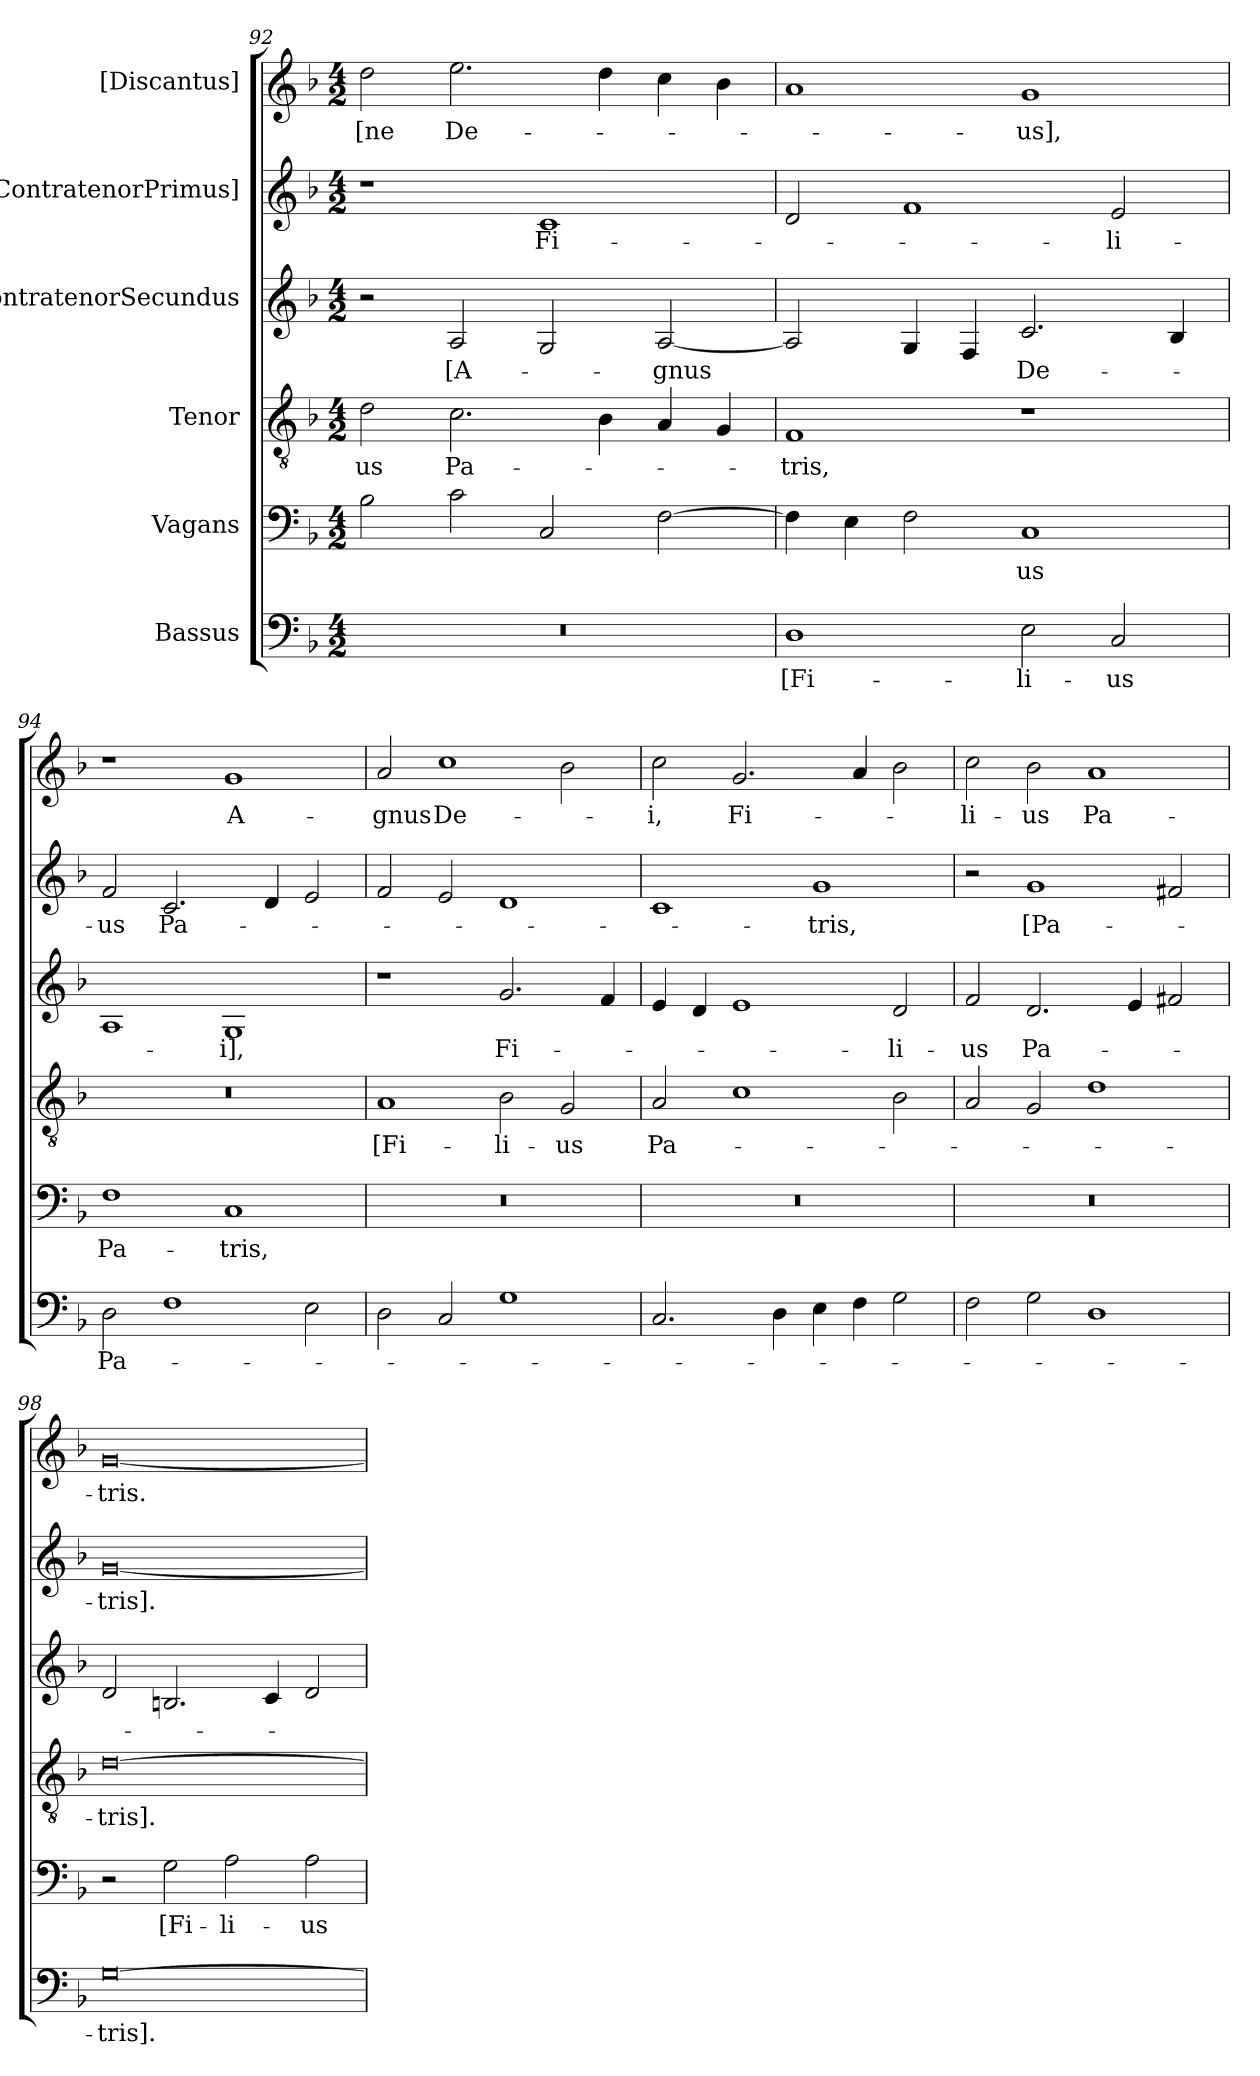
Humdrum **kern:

**kern	**text	**kern	**text	**kern	**text	**kern	**text	**kern	**text	**kern	**text
*part6	*part6	*part5	*part5	*part4	*part4	*part3	*part3	*part2	*part2	*part1	*part1
*staff6	*staff6	*staff5	*staff5	*staff4	*staff4	*staff3	*staff3	*staff2	*staff2	*staff1	*staff1
*I"Bassus	*	*I"Vagans	*	*I"Tenor	*	*I"ContratenorSecundus	*	*I"[ContratenorPrimus]	*	*I"[Discantus]	*
*clefF4	*	*clefF4	*	*clefGv2	*	*clefG2	*	*clefG2	*	*clefG2	*
*k[b-]	*	*k[b-]	*	*k[b-]	*	*k[b-]	*	*k[b-]	*	*k[b-]	*
*M4/2	*	*M4/2	*	*M4/2	*	*M4/2	*	*M4/2	*	*M4/2	*
=92	=92	=92	=92	=92	=92	=92	=92	=92	=92	=92	=92
0r	.	2B-\	.	2d\	-us	2r	.	1r	.	2dd\	-[ne
.	.	2c\	.	2.c\	Pa-	2A/	[A-	.	.	2.ee\	De-
.	.	2C/	.	.	.	2G/	.	1c/	Fi-	.	.
.	.	.	.	4B-\	.	.	.	.	.	4dd\	.
.	.	[2F\	.	4A/	.	[2A/	-gnus	.	.	4cc\	.
.	.	.	.	4G/	.	.	.	.	.	4b-\	.
=93	=93	=93	=93	=93	=93	=93	=93	=93	=93	=93	=93
1D\	[Fi-	4F\]	.	1F/	-tris,	2A/]	.	2d/	.	1a/	.
.	.	4E\	.	.	.	.	.	.	.	.	.
.	.	2F\	.	.	.	4G/	.	1f/	.	.	.
.	.	.	.	.	.	4F/	.	.	.	.	.
2E\	-li-	1C/	-us	1r	.	2.c/	De-	.	.	1g/	-us],
2C/	-us	.	.	.	.	.	.	2e/	-li-	.	.
.	.	.	.	.	.	4B-/	.	.	.	.	.
=94	=94	=94	=94	=94	=94	=94	=94	=94	=94	=94	=94
2D\	Pa-	1F\	Pa-	0r	.	1A/	.	2f/	-us	1r	.
1F\	.	.	.	.	.	.	.	2.c/	Pa-	.	.
.	.	1C/	-tris,	.	.	1G/	-i],	.	.	1g/	A-
.	.	.	.	.	.	.	.	4d/	.	.	.
2E\	.	.	.	.	.	.	.	2e/	.	.	.
=95	=95	=95	=95	=95	=95	=95	=95	=95	=95	=95	=95
2D\	.	0r	.	1A/	[Fi-	1r	.	2f/	.	2a/	-gnus
2C/	.	.	.	.	.	.	.	2e/	.	1cc\	De-
1G\	.	.	.	2B-\	-li-	2.g/	Fi-	1d/	.	.	.
.	.	.	.	2G/	-us	.	.	.	.	2b-\	.
.	.	.	.	.	.	4f/	.	.	.	.	.
=96	=96	=96	=96	=96	=96	=96	=96	=96	=96	=96	=96
2.C/	.	0r	.	2A/	Pa-	4e/	.	1c/	.	2cc\	-i,
.	.	.	.	.	.	4d/	.	.	.	.	.
.	.	.	.	1c\	.	1e/	.	.	.	2.g/	Fi-
4D\	.	.	.	.	.	.	.	.	.	.	.
4E\	.	.	.	.	.	.	.	1g/	-tris,	.	.
4F\	.	.	.	.	.	.	.	.	.	4a/	.
2G\	.	.	.	2B-\	.	2d/	-li-	.	.	2b-\	.
=97	=97	=97	=97	=97	=97	=97	=97	=97	=97	=97	=97
2F\	.	0r	.	2A/	.	2f/	-us	2r	.	2cc\	-li-
2G\	.	.	.	2G/	.	2.d/	Pa-	1g/	[Pa-	2b-\	-us
1D\	.	.	.	1d\	.	.	.	.	.	1a/	Pa-
.	.	.	.	.	.	4e/	.	.	.	.	.
.	.	.	.	.	.	2f#X/	.	2f#X/	.	.	.
=98	=98	=98	=98	=98	=98	=98	=98	=98	=98	=98	=98
[0G\	-tris].	2r	.	[0d\	-tris].	2d/	.	[0g/	-tris].	[0g/	-tris.
.	.	2G\	[Fi-	.	.	2.Bn/	.	.	.	.	.
.	.	2A\	-li-	.	.	.	.	.	.	.	.
.	.	.	.	.	.	4c/	.	.	.	.	.
.	.	2A\	-us	.	.	2d/	.	.	.	.	.
=	=	=	=	=	=	=	=	=	=	=	=
*-	*-	*-	*-	*-	*-	*-	*-	*-	*-	*-	*-
